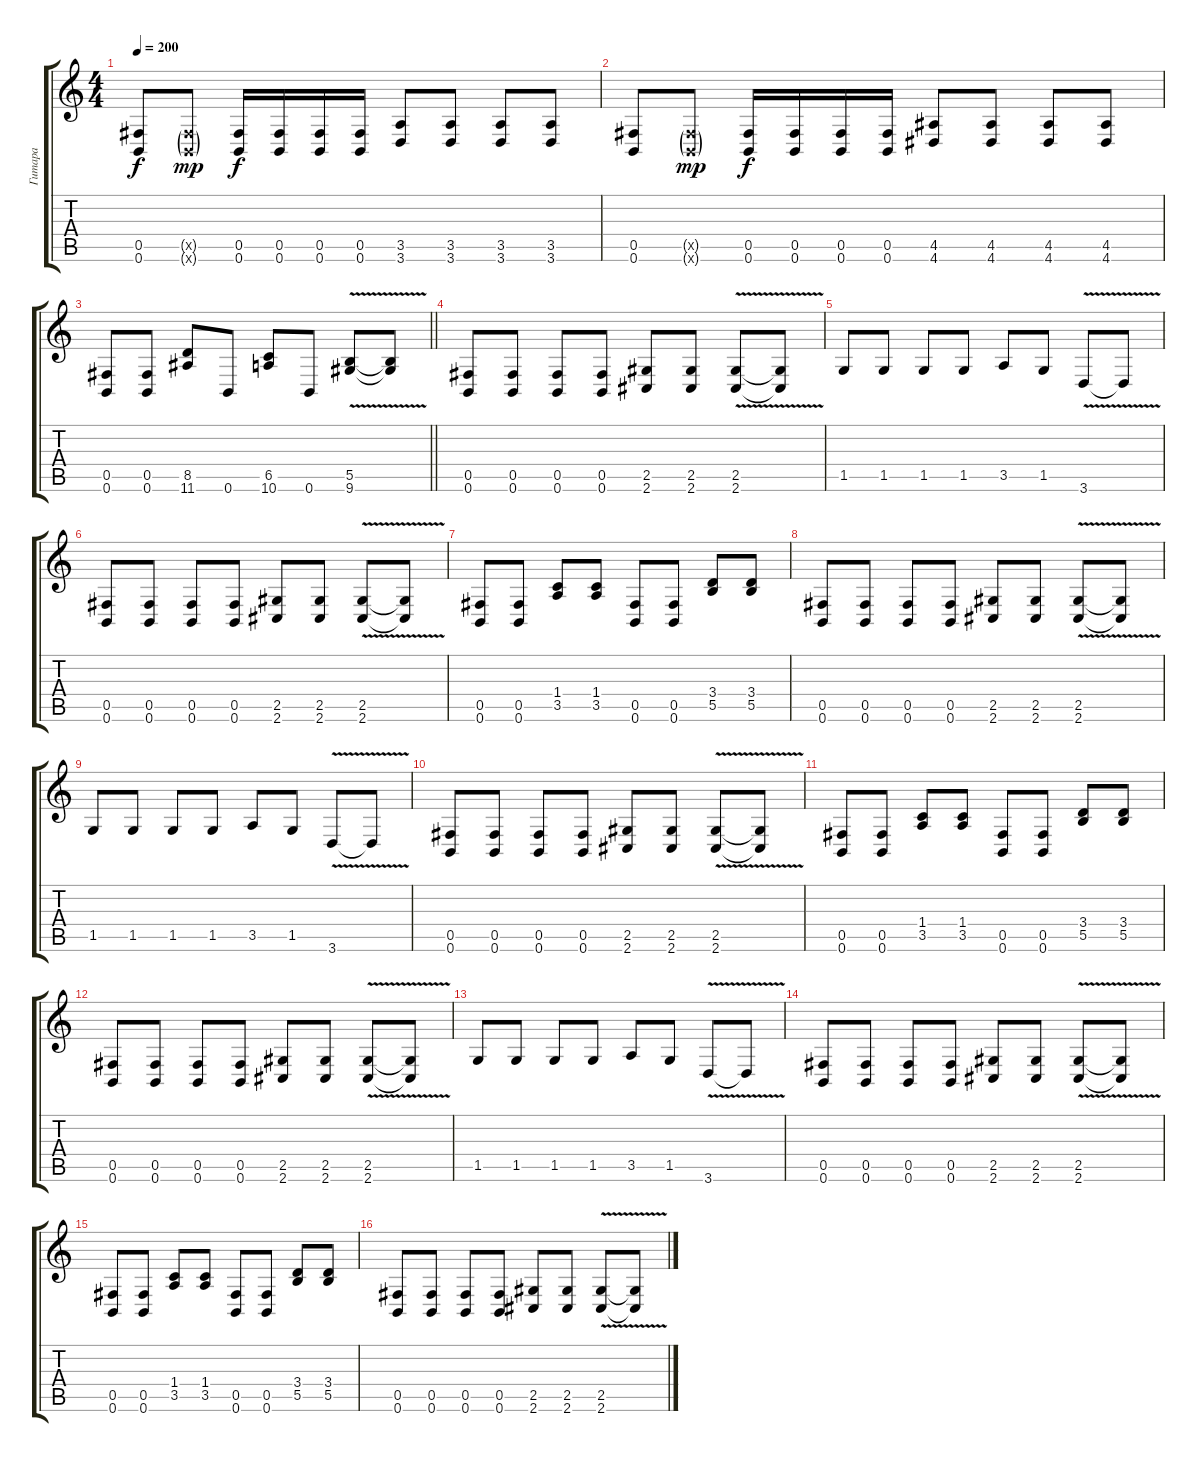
\track ("Гитара" "Гитара") {instrument distortionguitar}
\staff {score tabs}
\tuning (Db4 Ab3 E3 B2 Gb2 B1) {hide}
\ts (4 4)
\tempo 200
\clef g2
\ks c
(0.5 0.6).8{dy f} (0.5{g x} 0.6{g x}).8{dy mp} (0.5 0.6).16{dy f} (0.5 0.6).16 (0.5 0.6).16 (0.5 0.6).16 (3.5 3.6).8 (3.5 3.6).8 (3.5 3.6).8 (3.5 3.6).8 |
(0.5 0.6).8 (0.5{g x} 0.6{g x}).8{dy mp} (0.5 0.6).16{dy f} (0.5 0.6).16 (0.5 0.6).16 (0.5 0.6).16 (4.5 4.6).8 (4.5 4.6).8 (4.5 4.6).8 (4.5 4.6).8 |
\barLineRight lightlight
(0.5 0.6).8 (0.5 0.6).8 (8.5 11.6).8 0.6.8 (6.5 10.6).8 0.6.8 (5.5{v} 9.6).8 (5.5{t} 9.6{t}).8 |
\section ("" "")
(0.5 0.6).8 (0.5 0.6).8 (0.5 0.6).8 (0.5 0.6).8 (2.5 2.6).8 (2.5 2.6).8 (2.5{v} 2.6{v}).8 (2.5{t} 2.6{t}).8 |
1.5.8 1.5.8 1.5.8 1.5.8 3.5.8 1.5.8 3.6{v}.8 3.6{t}.8 |
(0.5 0.6).8 (0.5 0.6).8 (0.5 0.6).8 (0.5 0.6).8 (2.5 2.6).8 (2.5 2.6).8 (2.5{v} 2.6{v}).8 (2.5{t} 2.6{t}).8 |
(0.5 0.6).8 (0.5 0.6).8 (1.4 3.5).8 (1.4 3.5).8 (0.5 0.6).8 (0.5 0.6).8 (3.4 5.5).8 (3.4 5.5).8 |
(0.5 0.6).8 (0.5 0.6).8 (0.5 0.6).8 (0.5 0.6).8 (2.5 2.6).8 (2.5 2.6).8 (2.5{v} 2.6{v}).8 (2.5{t} 2.6{t}).8 |
1.5.8 1.5.8 1.5.8 1.5.8 3.5.8 1.5.8 3.6{v}.8 3.6{t}.8 |
(0.5 0.6).8 (0.5 0.6).8 (0.5 0.6).8 (0.5 0.6).8 (2.5 2.6).8 (2.5 2.6).8 (2.5{v} 2.6{v}).8 (2.5{t} 2.6{t}).8 |
(0.5 0.6).8 (0.5 0.6).8 (1.4 3.5).8 (1.4 3.5).8 (0.5 0.6).8 (0.5 0.6).8 (3.4 5.5).8 (3.4 5.5).8 |
(0.5 0.6).8 (0.5 0.6).8 (0.5 0.6).8 (0.5 0.6).8 (2.5 2.6).8 (2.5 2.6).8 (2.5{v} 2.6{v}).8 (2.5{t} 2.6{t}).8 |
1.5.8 1.5.8 1.5.8 1.5.8 3.5.8 1.5.8 3.6{v}.8 3.6{t}.8 |
(0.5 0.6).8 (0.5 0.6).8 (0.5 0.6).8 (0.5 0.6).8 (2.5 2.6).8 (2.5 2.6).8 (2.5{v} 2.6{v}).8 (2.5{t} 2.6{t}).8 |
(0.5 0.6).8 (0.5 0.6).8 (1.4 3.5).8 (1.4 3.5).8 (0.5 0.6).8 (0.5 0.6).8 (3.4 5.5).8 (3.4 5.5).8 |
(0.5 0.6).8 (0.5 0.6).8 (0.5 0.6).8 (0.5 0.6).8 (2.5 2.6).8 (2.5 2.6).8 (2.5{v} 2.6{v}).8 (2.5{t} 2.6{t}).8
